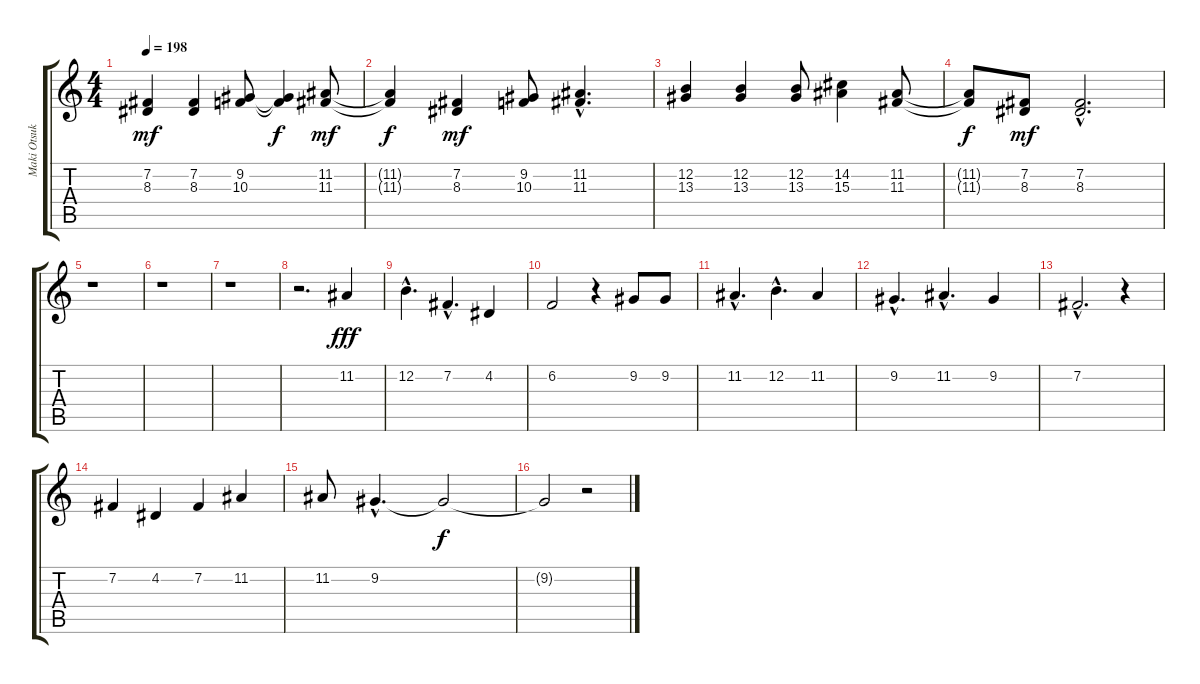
\track ("Maki Otsuki (Vocal)" "Maki Otsuk") {instrument lead1square}
\staff {score tabs}
\tuning (E4 B3 G3 D3 A2 E2) {hide}
\ts (4 4)
\tempo 198
\clef g2
\ks c
(7.2 8.3).4{dy mf} (7.2 8.3).4 (9.2 10.3).8 (9.2{t} 10.3{t}).4{dy f} (11.2 11.3).8{dy mf} |
(11.2{t} 11.3{t}).4{dy f} (7.2 8.3).4{dy mf} (9.2 10.3).8 (11.2{hac} 11.3{hac}).4{d} |
(12.2 13.3).4 (12.2 13.3).4 (12.2 13.3).8 (14.2 15.3).4 (11.2 11.3).8 |
(11.2{t} 11.3{t}).8{dy f} (7.2 8.3).8{dy mf} (7.2{hac} 8.3{hac}).2{d} |
r.1 |
r.1 |
r.1 |
r.2{d} 11.2.4{dy fff} |
12.2{hac}.4{d} 7.2{hac}.4{d} 4.2.4 |
6.2.2 r.4 9.2.8 9.2.8 |
11.2{hac}.4{d} 12.2{hac}.4{d} 11.2.4 |
9.2{hac}.4{d} 11.2{hac}.4{d} 9.2.4 |
7.2{hac}.2{d} r.4 |
7.2.4 4.2.4 7.2.4 11.2.4 |
11.2.8 9.2{hac}.4{d} 9.2{t}.2{dy f} |
9.2{t}.2 r.2
